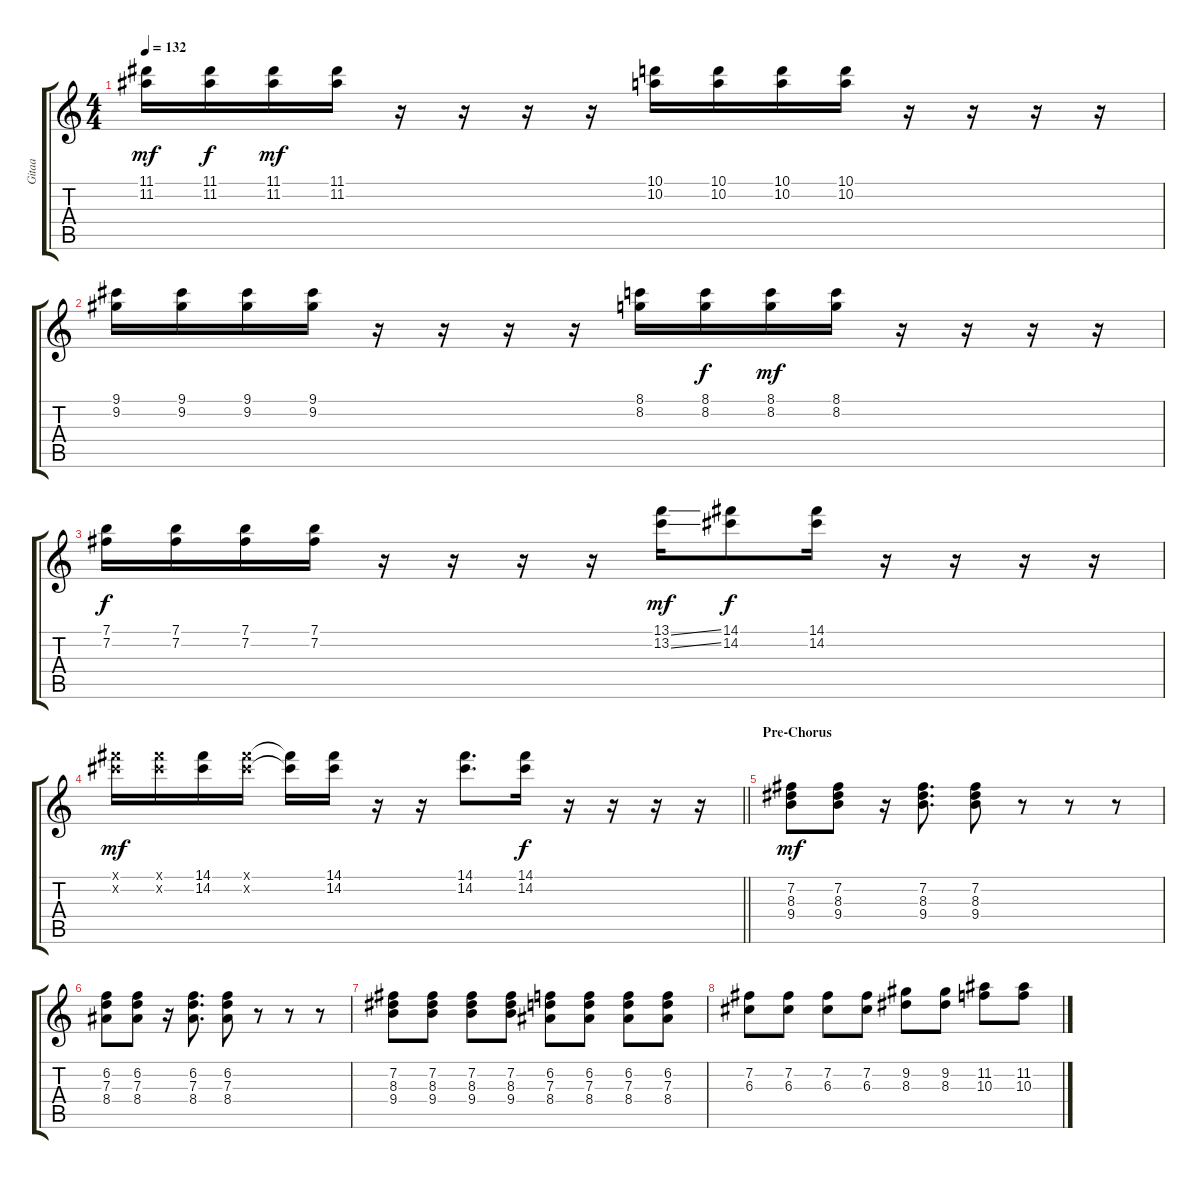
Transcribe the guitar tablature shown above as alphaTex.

\track ("Gitaa" "Gitaa") {instrument overdrivenguitar}
\staff {score tabs}
\tuning (E4 B3 G3 D3 A2 E2) {hide}
\ts (4 4)
\tempo 132
\clef g2
\ks c
(11.1 11.2).16{dy mf} (11.1 11.2).16{dy f} (11.1 11.2).16{dy mf} (11.1 11.2).16 r.16 r.16 r.16 r.16 (10.1 10.2).16 (10.1 10.2).16 (10.1 10.2).16 (10.1 10.2).16 r.16 r.16 r.16 r.16 |
(9.1 9.2).16 (9.1 9.2).16 (9.1 9.2).16 (9.1 9.2).16 r.16 r.16 r.16 r.16 (8.1 8.2).16 (8.1 8.2).16{dy f} (8.1 8.2).16{dy mf} (8.1 8.2).16 r.16 r.16 r.16 r.16 |
(7.1 7.2).16{dy f} (7.1 7.2).16 (7.1 7.2).16 (7.1 7.2).16 r.16 r.16 r.16 r.16 (13.1{ss} 13.2{ss}).16{dy mf} (14.1 14.2).8{dy f} (14.1 14.2).16 r.16 r.16 r.16 r.16 |
\barLineRight lightlight
(14.1{x} 14.2{x}).16{dy mf} (14.1{x} 14.2{x}).16 (14.1 14.2).16 (14.1{x} 14.2{x}).16 (14.1{t} 14.2{t}).16 (14.1 14.2).16 r.16 r.16 (14.1 14.2).8{d} (14.1 14.2).16{dy f} r.16 r.16 r.16 r.16 |
\section ("" "Pre-Chorus")
(7.2 8.3 9.4).8{dy mf} (7.2 8.3 9.4).8 r.16 (7.2 8.3 9.4).8{d} (7.2 8.3 9.4).8 r.8 r.8 r.8 |
(6.2 7.3 8.4).8 (6.2 7.3 8.4).8 r.16 (6.2 7.3 8.4).8{d} (6.2 7.3 8.4).8 r.8 r.8 r.8 |
(7.2 8.3 9.4).8 (7.2 8.3 9.4).8 (7.2 8.3 9.4).8 (7.2 8.3 9.4).8 (6.2 7.3 8.4).8 (6.2 7.3 8.4).8 (6.2 7.3 8.4).8 (6.2 7.3 8.4).8 |
(7.2 6.3).8 (7.2 6.3).8 (7.2 6.3).8 (7.2 6.3).8 (9.2 8.3).8 (9.2 8.3).8 (11.2 10.3).8 (11.2 10.3).8
